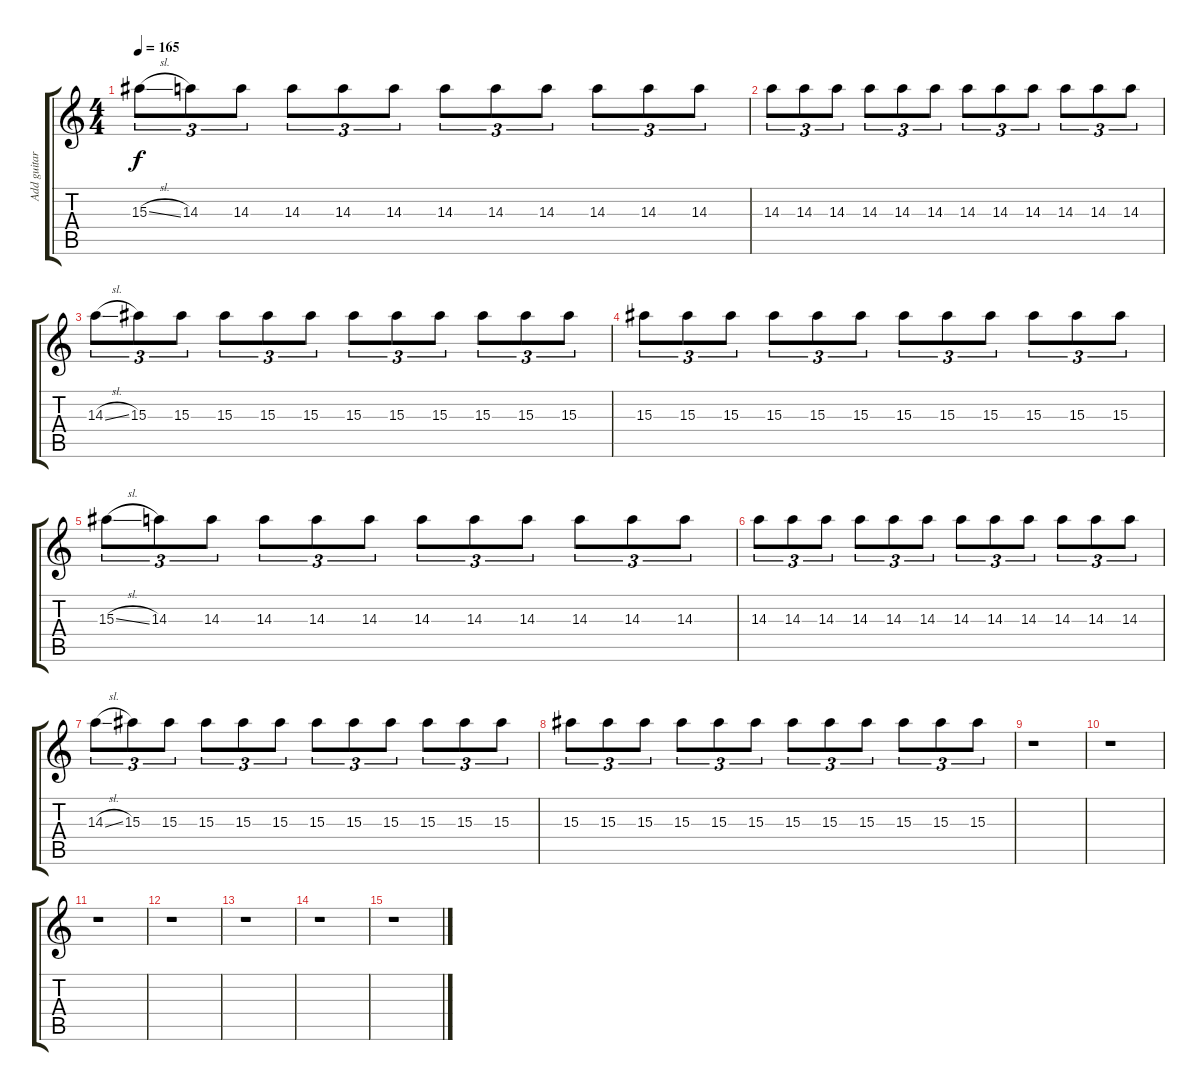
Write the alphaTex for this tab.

\track ("Add guitar 2" "Add guitar") {instrument distortionguitar}
\staff {score tabs}
\tuning (E4 B3 G3 D3 A2 D2) {hide}
\ts (4 4)
\tempo 165
\clef g2
\ks c
15.3{sl}.8{tu (3 2) dy f} 14.3.8{tu (3 2)} 14.3.8{tu (3 2)} 14.3.8{tu (3 2)} 14.3.8{tu (3 2)} 14.3.8{tu (3 2)} 14.3.8{tu (3 2)} 14.3.8{tu (3 2)} 14.3.8{tu (3 2)} 14.3.8{tu (3 2)} 14.3.8{tu (3 2)} 14.3.8{tu (3 2)} |
14.3.8{tu (3 2)} 14.3.8{tu (3 2)} 14.3.8{tu (3 2)} 14.3.8{tu (3 2)} 14.3.8{tu (3 2)} 14.3.8{tu (3 2)} 14.3.8{tu (3 2)} 14.3.8{tu (3 2)} 14.3.8{tu (3 2)} 14.3.8{tu (3 2)} 14.3.8{tu (3 2)} 14.3.8{tu (3 2)} |
14.3{sl}.8{tu (3 2)} 15.3.8{tu (3 2)} 15.3.8{tu (3 2)} 15.3.8{tu (3 2)} 15.3.8{tu (3 2)} 15.3.8{tu (3 2)} 15.3.8{tu (3 2)} 15.3.8{tu (3 2)} 15.3.8{tu (3 2)} 15.3.8{tu (3 2)} 15.3.8{tu (3 2)} 15.3.8{tu (3 2)} |
15.3.8{tu (3 2)} 15.3.8{tu (3 2)} 15.3.8{tu (3 2)} 15.3.8{tu (3 2)} 15.3.8{tu (3 2)} 15.3.8{tu (3 2)} 15.3.8{tu (3 2)} 15.3.8{tu (3 2)} 15.3.8{tu (3 2)} 15.3.8{tu (3 2)} 15.3.8{tu (3 2)} 15.3.8{tu (3 2)} |
15.3{sl}.8{tu (3 2)} 14.3.8{tu (3 2)} 14.3.8{tu (3 2)} 14.3.8{tu (3 2)} 14.3.8{tu (3 2)} 14.3.8{tu (3 2)} 14.3.8{tu (3 2)} 14.3.8{tu (3 2)} 14.3.8{tu (3 2)} 14.3.8{tu (3 2)} 14.3.8{tu (3 2)} 14.3.8{tu (3 2)} |
14.3.8{tu (3 2)} 14.3.8{tu (3 2)} 14.3.8{tu (3 2)} 14.3.8{tu (3 2)} 14.3.8{tu (3 2)} 14.3.8{tu (3 2)} 14.3.8{tu (3 2)} 14.3.8{tu (3 2)} 14.3.8{tu (3 2)} 14.3.8{tu (3 2)} 14.3.8{tu (3 2)} 14.3.8{tu (3 2)} |
14.3{sl}.8{tu (3 2)} 15.3.8{tu (3 2)} 15.3.8{tu (3 2)} 15.3.8{tu (3 2)} 15.3.8{tu (3 2)} 15.3.8{tu (3 2)} 15.3.8{tu (3 2)} 15.3.8{tu (3 2)} 15.3.8{tu (3 2)} 15.3.8{tu (3 2)} 15.3.8{tu (3 2)} 15.3.8{tu (3 2)} |
15.3.8{tu (3 2)} 15.3.8{tu (3 2)} 15.3.8{tu (3 2)} 15.3.8{tu (3 2)} 15.3.8{tu (3 2)} 15.3.8{tu (3 2)} 15.3.8{tu (3 2)} 15.3.8{tu (3 2)} 15.3.8{tu (3 2)} 15.3.8{tu (3 2)} 15.3.8{tu (3 2)} 15.3.8{tu (3 2)} |
r.1 |
r.1 |
r.1 |
r.1 |
r.1 |
r.1 |
r.1
